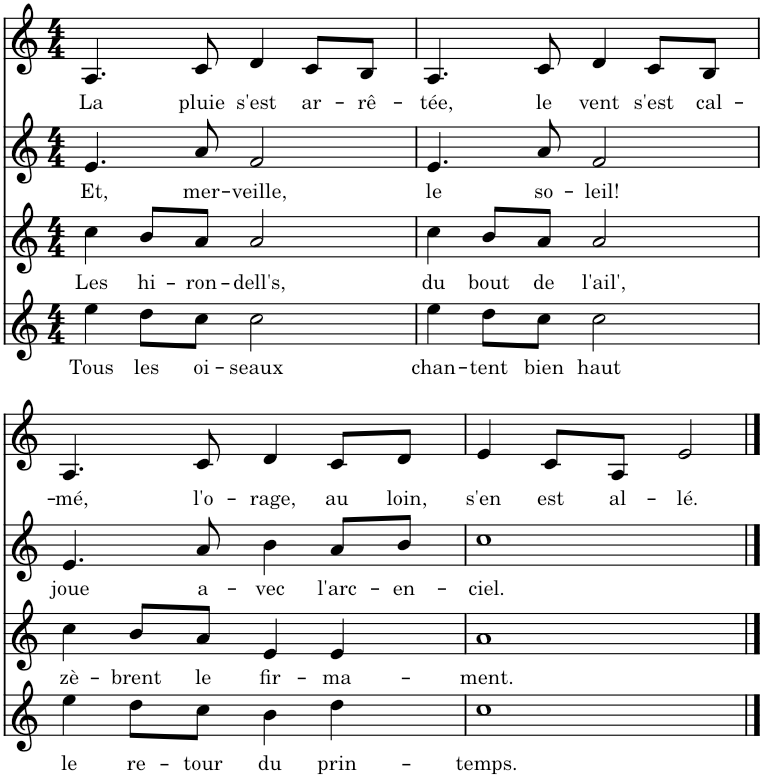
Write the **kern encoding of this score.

**kern	**text	**kern	**text	**kern	**text	**kern	**text
*part4	*part4	*part3	*part3	*part2	*part2	*part1	*part1
*staff4	*staff4	*staff3	*staff3	*staff2	*staff2	*staff1	*staff1
*I"Voix	*	*I"Voix	*	*I"Voix	*	*I"Voix	*
*clefG2	*	*clefG2	*	*clefG2	*	*clefG2	*
*k[]	*	*k[]	*	*k[]	*	*k[]	*
*M4/4	*	*M4/4	*	*M4/4	*	*M4/4	*
=1	=1	=1	=1	=1	=1	=1	=1
!	!LO:LY:b	!	!LO:LY:b	!	!LO:LY:b	!	!LO:LY:b
4ee\	Tous	4cc\	Les	4.e/	Et,	4.A/	La
!	!LO:LY:b	!	!LO:LY:b	!	!	!	!
8dd\L	les	8b/L	hi-	.	.	.	.
!	!LO:LY:b	!	!LO:LY:b	!	!LO:LY:b	!	!LO:LY:b
8cc\J	oi-	8a/J	-ron-	8a/	mer-	8c/	pluie
!	!LO:LY:b	!	!LO:LY:b	!	!LO:LY:b	!	!LO:LY:b
2cc\	-seaux	2a/	-dell's,	2f/	-veille,	4d/	s'est
!	!	!	!	!	!	!	!LO:LY:b
.	.	.	.	.	.	8c/L	ar-
!	!	!	!	!	!	!	!LO:LY:b
.	.	.	.	.	.	8B/J	-rê-
=2	=2	=2	=2	=2	=2	=2	=2
!	!LO:LY:b	!	!LO:LY:b	!	!LO:LY:b	!	!LO:LY:b
4ee\	chan-	4cc\	du	4.e/	le	4.A/	-tée,
!	!LO:LY:b	!	!LO:LY:b	!	!	!	!
8dd\L	-tent	8b/L	bout	.	.	.	.
!	!LO:LY:b	!	!LO:LY:b	!	!LO:LY:b	!	!LO:LY:b
8cc\J	bien	8a/J	de	8a/	so-	8c/	le
!	!LO:LY:b	!	!LO:LY:b	!	!LO:LY:b	!	!LO:LY:b
2cc\	haut	2a/	l'ail',	2f/	-leil!	4d/	vent
!	!	!	!	!	!	!	!LO:LY:b
.	.	.	.	.	.	8c/L	s'est
!	!	!	!	!	!	!	!LO:LY:b
.	.	.	.	.	.	8B/J	cal-
!!LO:LB:g=z
=3	=3	=3	=3	=3	=3	=3	=3
!	!LO:LY:b	!	!LO:LY:b	!	!LO:LY:b	!	!LO:LY:b
4ee\	le	4cc\	zè-	4.e/	joue	4.A/	-mé,
!	!LO:LY:b	!	!LO:LY:b	!	!	!	!
8dd\L	re-	8b/L	-brent	.	.	.	.
!	!LO:LY:b	!	!LO:LY:b	!	!LO:LY:b	!	!LO:LY:b
8cc\J	-tour	8a/J	le	8a/	a-	8c/	l'o-
!	!LO:LY:b	!	!LO:LY:b	!	!LO:LY:b	!	!LO:LY:b
4b\	du	4e/	fir-	4b\	-vec	4d/	-rage,
!	!LO:LY:b	!	!LO:LY:b	!	!LO:LY:b	!	!LO:LY:b
4dd\	prin-	4e/	-ma-	8a/L	l'arc-	8c/L	au
!	!	!	!	!	!LO:LY:b	!	!LO:LY:b
.	.	.	.	8b/J	-en-	8d/J	loin,
=4	=4	=4	=4	=4	=4	=4	=4
!	!LO:LY:b	!	!LO:LY:b	!	!LO:LY:b	!	!LO:LY:b
1cc	-temps.	1a	-ment.	1cc	-ciel.	4e/	s'en
!	!	!	!	!	!	!	!LO:LY:b
.	.	.	.	.	.	8c/L	est
!	!	!	!	!	!	!	!LO:LY:b
.	.	.	.	.	.	8A/J	al-
!	!	!	!	!	!	!	!LO:LY:b
.	.	.	.	.	.	2e/	-lé.
==	==	==	==	==	==	==	==
*-	*-	*-	*-	*-	*-	*-	*-
